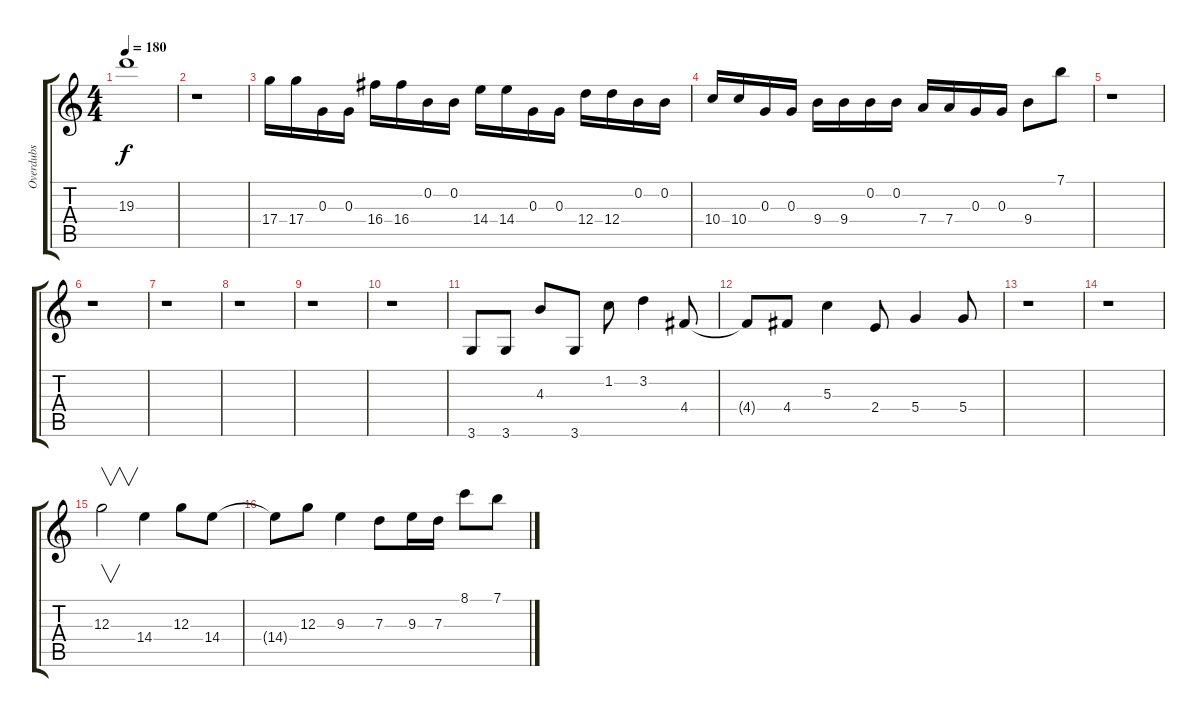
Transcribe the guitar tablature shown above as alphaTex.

\track ("Overdubs" "Overdubs") {instrument distortionguitar}
\staff {score tabs}
\tuning (E4 B3 G3 D3 A2 E2) {hide}
\ts (4 4)
\tempo 180
\clef g2
\ks c
19.3{t}.1{dy f} |
r.1 |
17.4.16 17.4.16 0.3.16 0.3.16 16.4.16 16.4.16 0.2.16 0.2.16 14.4.16 14.4.16 0.3.16 0.3.16 12.4.16 12.4.16 0.2.16 0.2.16 |
10.4.16 10.4.16 0.3.16 0.3.16 9.4.16 9.4.16 0.2.16 0.2.16 7.4.16 7.4.16 0.3.16 0.3.16 9.4.8 7.1.8 |
r.1 |
r.1 |
r.1 |
r.1 |
r.1 |
r.1 |
3.6.8 3.6.8 4.3.8 3.6.8 1.2.8 3.2.4 4.4.8 |
4.4{t}.8 4.4.8 5.3.4 2.4.8 5.4.4 5.4.8 |
r.1 |
r.1 |
12.3.2{v} 14.4.4 12.3.8 14.4.8 |
14.4{t}.8 12.3.8 9.3.4 7.3.8 9.3.16 7.3.16 8.1.8 7.1.8
